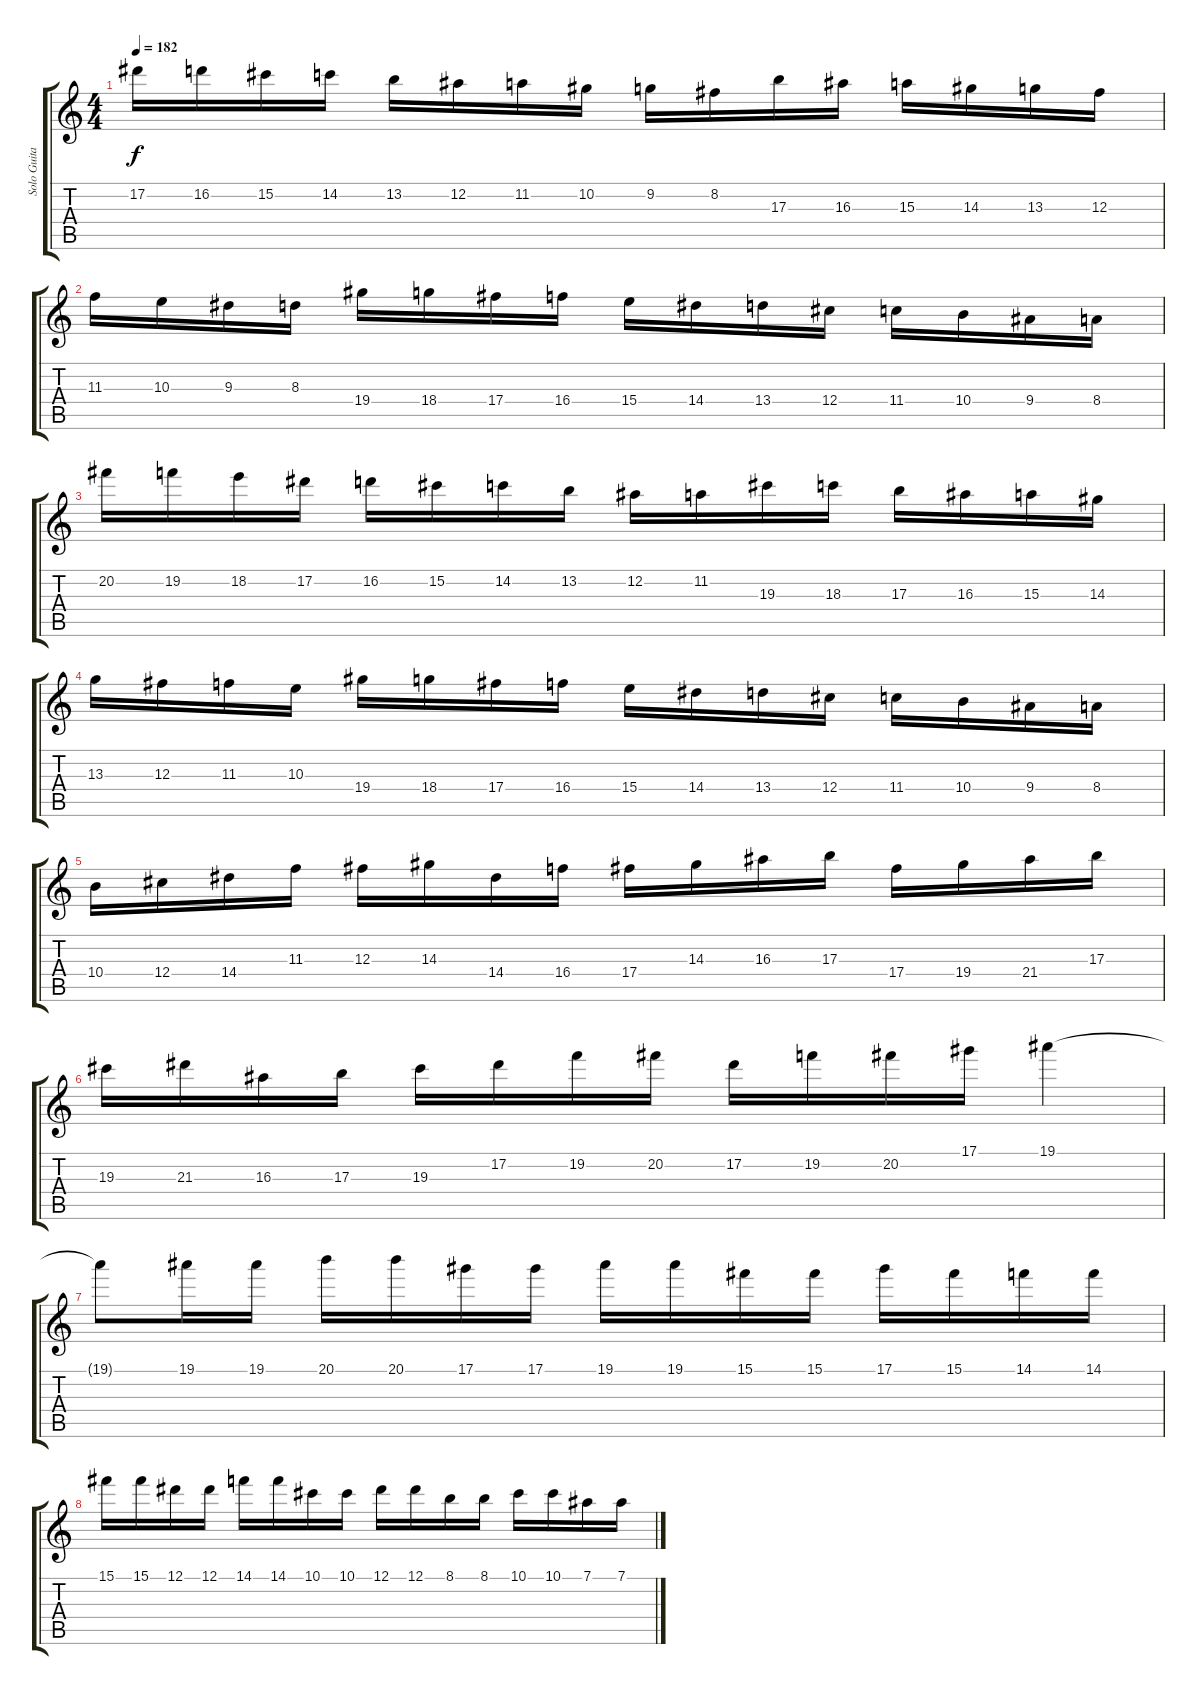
\track ("Solo Guitar" "Solo Guita") {instrument distortionguitar}
\staff {score tabs}
\tuning (Eb4 Bb3 Gb3 Db3 Ab2 Eb2) {hide}
\ts (4 4)
\tempo 182
\clef g2
\ks c
17.2.16{dy f} 16.2.16 15.2.16 14.2.16 13.2.16 12.2.16 11.2.16 10.2.16 9.2.16 8.2.16 17.3.16 16.3.16 15.3.16 14.3.16 13.3.16 12.3.16 |
11.3.16 10.3.16 9.3.16 8.3.16 19.4.16 18.4.16 17.4.16 16.4.16 15.4.16 14.4.16 13.4.16 12.4.16 11.4.16 10.4.16 9.4.16 8.4.16 |
20.2.16 19.2.16 18.2.16 17.2.16 16.2.16 15.2.16 14.2.16 13.2.16 12.2.16 11.2.16 19.3.16 18.3.16 17.3.16 16.3.16 15.3.16 14.3.16 |
13.3.16 12.3.16 11.3.16 10.3.16 19.4.16 18.4.16 17.4.16 16.4.16 15.4.16 14.4.16 13.4.16 12.4.16 11.4.16 10.4.16 9.4.16 8.4.16 |
10.4.16 12.4.16 14.4.16 11.3.16 12.3.16 14.3.16 14.4.16 16.4.16 17.4.16 14.3.16 16.3.16 17.3.16 17.4.16 19.4.16 21.4.16 17.3.16 |
19.3.16 21.3.16 16.3.16 17.3.16 19.3.16 17.2.16 19.2.16 20.2.16 17.2.16 19.2.16 20.2.16 17.1.16 19.1.4 |
19.1{t}.8 19.1.16 19.1.16 20.1.16 20.1.16 17.1.16 17.1.16 19.1.16 19.1.16 15.1.16 15.1.16 17.1.16 15.1.16 14.1.16 14.1.16 |
15.1.16 15.1.16 12.1.16 12.1.16 14.1.16 14.1.16 10.1.16 10.1.16 12.1.16 12.1.16 8.1.16 8.1.16 10.1.16 10.1.16 7.1.16 7.1{ss}.16
